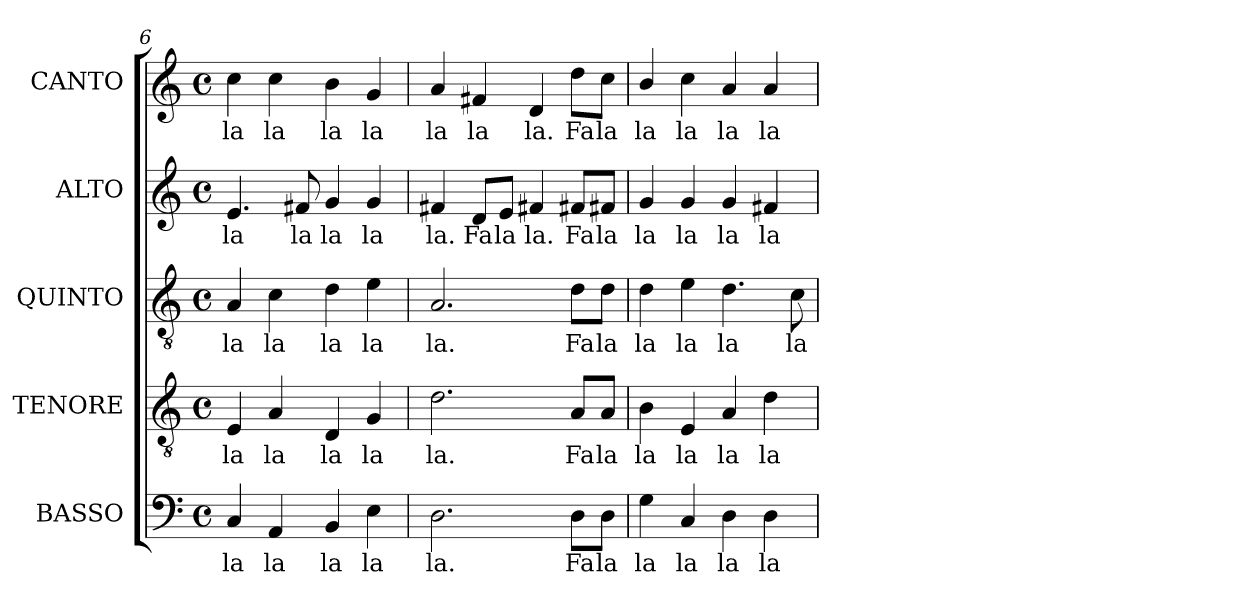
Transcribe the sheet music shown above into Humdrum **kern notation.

**kern	**text	**kern	**text	**kern	**text	**kern	**text	**kern	**text
*part5	*part5	*part4	*part4	*part3	*part3	*part2	*part2	*part1	*part1
*staff5	*staff5	*staff4	*staff4	*staff3	*staff3	*staff2	*staff2	*staff1	*staff1
*I"BASSO	*	*I"TENORE	*	*I"QUINTO	*	*I"ALTO	*	*I"CANTO	*
*I'B.	*	*I'T.	*	*I'Q.	*	*I'A.	*	*	*
*clefF4	*	*clefGv2	*	*clefGv2	*	*clefG2	*	*clefG2	*
*	*	*ITrd7c12	*	*ITrd7c12	*	*	*	*	*
*k[]	*	*k[]	*	*k[]	*	*k[]	*	*k[]	*
*C:	*	*C:	*	*C:	*	*C:	*	*C:	*
*M4/4	*	*M4/4	*	*M4/4	*	*M4/4	*	*M4/4	*
*met(c)	*	*met(c)	*	*met(c)	*	*met(c)	*	*met(c)	*
=6	=6	=6	=6	=6	=6	=6	=6	=6	=6
!	!LO:LY:b:color=#000000	!	!	!	!	!	!	!	!
!	!	!	!LO:LY:b:color=#000000	!	!	!	!	!	!
!	!	!	!	!	!LO:LY:b:color=#000000	!	!	!	!
!	!	!	!	!	!	!	!LO:LY:b:color=#000000	!	!
!	!	!	!	!	!	!	!	!	!LO:LY:b:color=#000000
4Ci/	la	4EEi/	la	4AAi/	la	4.ei/	la	4cci\	la
!	!LO:LY:b:color=#000000	!	!	!	!	!	!	!	!
!	!	!	!LO:LY:b:color=#000000	!	!	!	!	!	!
!	!	!	!	!	!LO:LY:b:color=#000000	!	!	!	!
!	!	!	!	!	!	!	!	!	!LO:LY:b:color=#000000
4AAi/	la	4AAi/	la	4Ci\	la	.	.	4cci\	la
!	!	!	!	!	!	!	!LO:LY:b:color=#000000	!	!
.	.	.	.	.	.	8f#Xi/	la	.	.
!	!LO:LY:b:color=#000000	!	!	!	!	!	!	!	!
!	!	!	!LO:LY:b:color=#000000	!	!	!	!	!	!
!	!	!	!	!	!LO:LY:b:color=#000000	!	!	!	!
!	!	!	!	!	!	!	!LO:LY:b:color=#000000	!	!
!	!	!	!	!	!	!	!	!	!LO:LY:b:color=#000000
4BBi/	la	4DDi/	la	4Di\	la	4gi/	la	4bi\	la
!	!LO:LY:b:color=#000000	!	!	!	!	!	!	!	!
!	!	!	!LO:LY:b:color=#000000	!	!	!	!	!	!
!	!	!	!	!	!LO:LY:b:color=#000000	!	!	!	!
!	!	!	!	!	!	!	!LO:LY:b:color=#000000	!	!
!	!	!	!	!	!	!	!	!	!LO:LY:b:color=#000000
4Ei\	la	4GGi/	la	4Ei\	la	4gi/	la	4gi/	la
=7	=7	=7	=7	=7	=7	=7	=7	=7	=7
!	!LO:LY:b:color=#000000	!	!	!	!	!	!	!	!
!	!	!	!LO:LY:b:color=#000000	!	!	!	!	!	!
!	!	!	!	!	!LO:LY:b:color=#000000	!	!	!	!
!	!	!	!	!	!	!	!LO:LY:b:color=#000000	!	!
!	!	!	!	!	!	!	!	!	!LO:LY:b:color=#000000
2.Di\	la.	2.Di\	la.	2.AAi/	la.	4f#Xi/	la.	4ai/	la
!	!	!	!	!	!	!	!LO:LY:b:color=#000000	!	!
!	!	!	!	!	!	!	!	!	!LO:LY:b:color=#000000
.	.	.	.	.	.	8di/L	Fa	4f#Xi/	la
!	!	!	!	!	!	!	!LO:LY:b:color=#000000	!	!
.	.	.	.	.	.	8ei/J	la	.	.
!	!	!	!	!	!	!	!LO:LY:b:color=#000000	!	!
!	!	!	!	!	!	!	!	!	!LO:LY:b:color=#000000
.	.	.	.	.	.	4f#Xi/	la.	4di/	la.
!	!LO:LY:b:color=#000000	!	!	!	!	!	!	!	!
!	!	!	!LO:LY:b:color=#000000	!	!	!	!	!	!
!	!	!	!	!	!LO:LY:b:color=#000000	!	!	!	!
!	!	!	!	!	!	!	!LO:LY:b:color=#000000	!	!
!	!	!	!	!	!	!	!	!	!LO:LY:b:color=#000000
8Di\L	Fa	8AAi/L	Fa	8Di\L	Fa	8f#Xi/L	Fa	8ddi\L	Fa
!	!LO:LY:b:color=#000000	!	!	!	!	!	!	!	!
!	!	!	!LO:LY:b:color=#000000	!	!	!	!	!	!
!	!	!	!	!	!LO:LY:b:color=#000000	!	!	!	!
!	!	!	!	!	!	!	!LO:LY:b:color=#000000	!	!
!	!	!	!	!	!	!	!	!	!LO:LY:b:color=#000000
8Di\J	la	8AAi/J	la	8Di\J	la	8f#Xi/J	la	8cci\J	la
=8	=8	=8	=8	=8	=8	=8	=8	=8	=8
!	!LO:LY:b:color=#000000	!	!	!	!	!	!	!	!
!	!	!	!LO:LY:b:color=#000000	!	!	!	!	!	!
!	!	!	!	!	!LO:LY:b:color=#000000	!	!	!	!
!	!	!	!	!	!	!	!LO:LY:b:color=#000000	!	!
!	!	!	!	!	!	!	!	!	!LO:LY:b:color=#000000
4Gi\	la	4BBi\	la	4Di\	la	4gi/	la	4bi/	la
!	!LO:LY:b:color=#000000	!	!	!	!	!	!	!	!
!	!	!	!LO:LY:b:color=#000000	!	!	!	!	!	!
!	!	!	!	!	!LO:LY:b:color=#000000	!	!	!	!
!	!	!	!	!	!	!	!LO:LY:b:color=#000000	!	!
!	!	!	!	!	!	!	!	!	!LO:LY:b:color=#000000
4Ci/	la	4EEi/	la	4Ei\	la	4gi/	la	4cci\	la
!	!LO:LY:b:color=#000000	!	!	!	!	!	!	!	!
!	!	!	!LO:LY:b:color=#000000	!	!	!	!	!	!
!	!	!	!	!	!LO:LY:b:color=#000000	!	!	!	!
!	!	!	!	!	!	!	!LO:LY:b:color=#000000	!	!
!	!	!	!	!	!	!	!	!	!LO:LY:b:color=#000000
4Di\	la	4AAi/	la	4.Di\	la	4gi/	la	4ai/	la
!	!LO:LY:b:color=#000000	!	!	!	!	!	!	!	!
!	!	!	!LO:LY:b:color=#000000	!	!	!	!	!	!
!	!	!	!	!	!	!	!LO:LY:b:color=#000000	!	!
!	!	!	!	!	!	!	!	!	!LO:LY:b:color=#000000
4Di\	la	4Di\	la	.	.	4f#Xi/	la	4ai/	la
!	!	!	!	!	!LO:LY:b:color=#000000	!	!	!	!
.	.	.	.	8Ci\	la	.	.	.	.
=	=	=	=	=	=	=	=	=	=
*-	*-	*-	*-	*-	*-	*-	*-	*-	*-
